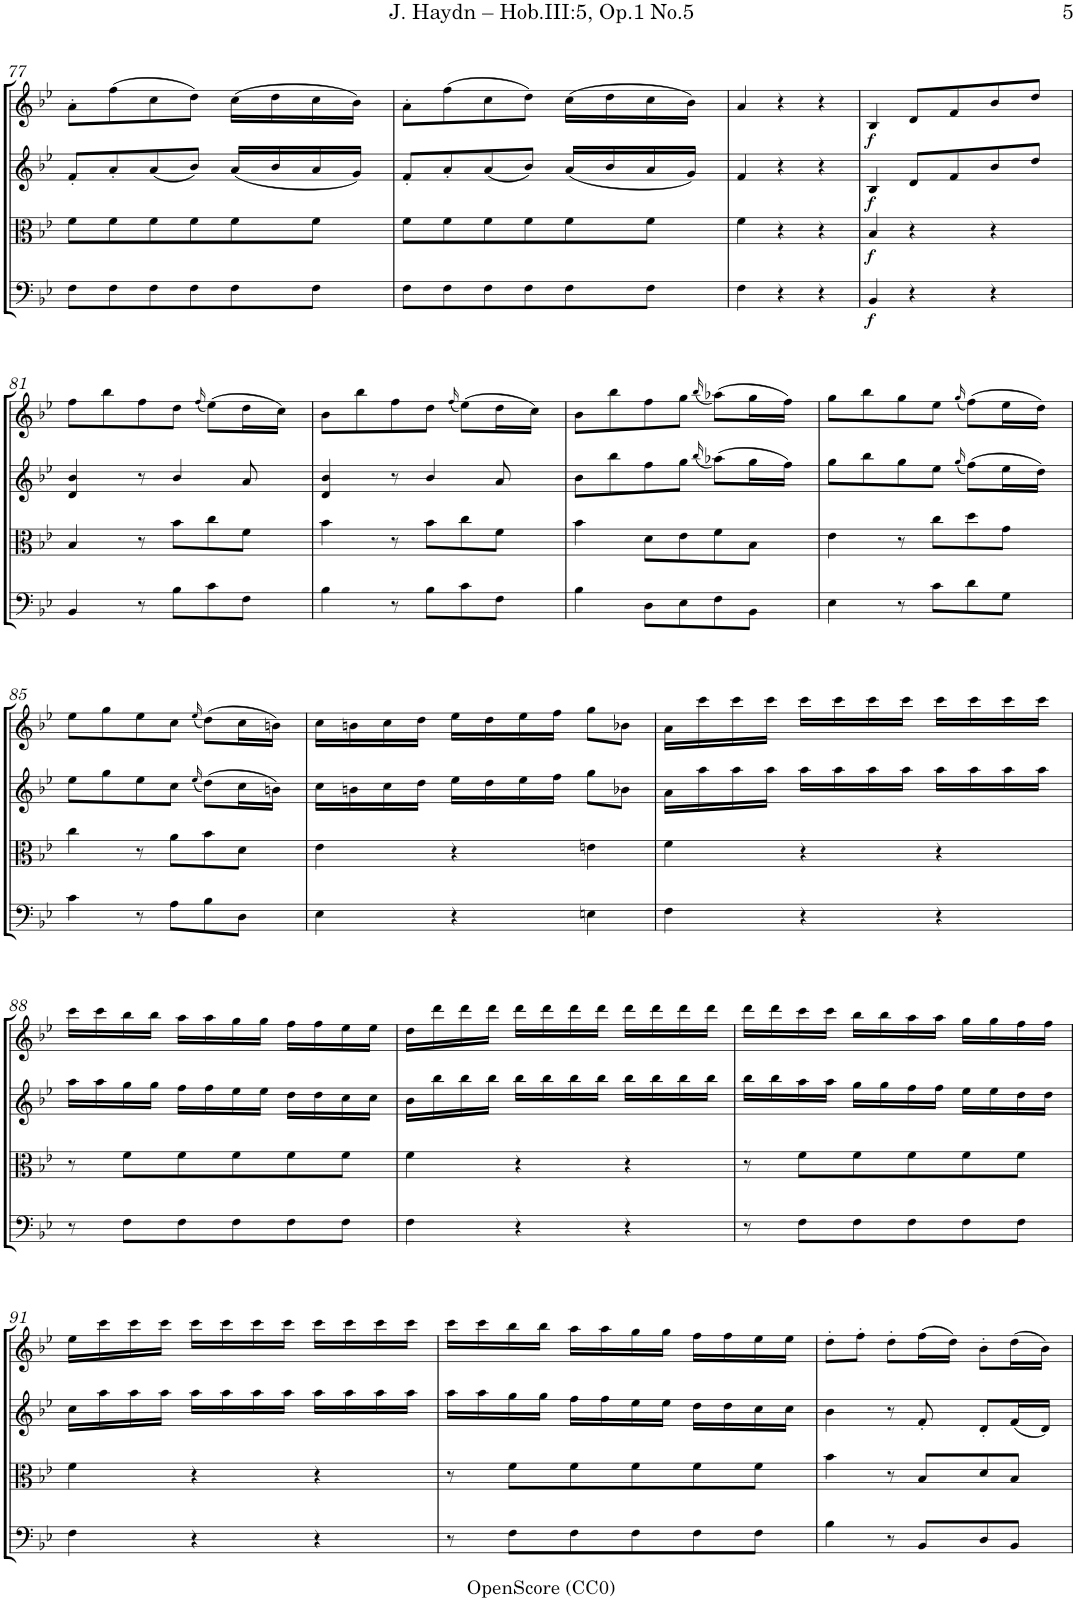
**kern	**dynam	**kern	**dynam	**kern	**dynam	**kern	**dynam
*part4	*part4	*part3	*part3	*part2	*part2	*part1	*part1
*staff4	*staff4	*staff3	*staff3	*staff2	*staff2	*staff1	*staff1
*I"Violoncello	*	*I"Viola	*	*I"Violin 2	*	*I"Violin 1	*
*I'Vc	*	*I'Vla	*	*I'Vln	*	*I'Vln	*
!!LO:PB:g=z
*clefF4	*	*clefC3	*	*clefG2	*	*clefG2	*
*k[b-e-]	*	*k[b-e-]	*	*k[b-e-]	*	*k[b-e-]	*
*M3/4	*	*M3/4	*	*M3/4	*	*M3/4	*
=77	=77	=77	=77	=77	=77	=77	=77
8F\L	.	8f\L	.	8f'/L	.	8a'\L	.
8F\	.	8f\	.	8a'/	.	(8ff\	.
8F\	.	8f\	.	(8a/	.	8cc\	.
8F\	.	8f\	.	8b-/J)	.	8dd\J)	.
8F\	.	8f\	.	(16a/LL	.	(16cc\LL	.
.	.	.	.	16b-/	.	16dd\	.
8F\J	.	8f\J	.	16a/	.	16cc\	.
.	.	.	.	16g/JJ)	.	16b-\JJ)	.
=78	=78	=78	=78	=78	=78	=78	=78
8F\L	.	8f\L	.	8f'/L	.	8a'\L	.
8F\	.	8f\	.	8a'/	.	(8ff\	.
8F\	.	8f\	.	(8a/	.	8cc\	.
8F\	.	8f\	.	8b-/J)	.	8dd\J)	.
8F\	.	8f\	.	(16a/LL	.	(16cc\LL	.
.	.	.	.	16b-/	.	16dd\	.
8F\J	.	8f\J	.	16a/	.	16cc\	.
.	.	.	.	16g/JJ)	.	16b-\JJ)	.
=79	=79	=79	=79	=79	=79	=79	=79
4F\	.	4f\	.	4f/	.	4a/	.
4r	.	4r	.	4r	.	4r	.
4r	.	4r	.	4r	.	4r	.
=80	=80	=80	=80	=80	=80	=80	=80
!	!LO:DY:b	!	!LO:DY:b	!	!LO:DY:b	!	!LO:DY:b
4BB-/	f	4B-/	f	4B-/	f	4B-/	f
4r	.	4r	.	8d/L	.	8d/L	.
.	.	.	.	8f/	.	8f/	.
4r	.	4r	.	8b-/	.	8b-/	.
.	.	.	.	8dd/J	.	8dd/J	.
!!LO:LB:g=z
=81	=81	=81	=81	=81	=81	=81	=81
4BB-/	.	4B-/	.	4d/ 4b-/	.	8ff\L	.
.	.	.	.	.	.	8bb-\	.
8r	.	8r	.	8r	.	8ff\	.
8B-\L	.	8b-\L	.	4b-/	.	8dd\J	.
.	.	.	.	.	.	(16qff/	.
8c\	.	8cc\	.	.	.	(8ee-\L)	.
8F\J	.	8f\J	.	8a/	.	16dd\L	.
.	.	.	.	.	.	16cc\JJ)	.
=82	=82	=82	=82	=82	=82	=82	=82
4B-\	.	4b-\	.	4d/ 4b-/	.	8b-\L	.
.	.	.	.	.	.	8bb-\	.
8r	.	8r	.	8r	.	8ff\	.
8B-\L	.	8b-\L	.	4b-/	.	8dd\J	.
.	.	.	.	.	.	(16qff/	.
8c\	.	8cc\	.	.	.	(8ee-\L)	.
8F\J	.	8f\J	.	8a/	.	16dd\L	.
.	.	.	.	.	.	16cc\JJ)	.
=83	=83	=83	=83	=83	=83	=83	=83
4B-\	.	4b-\	.	8b-\L	.	8b-\L	.
.	.	.	.	8bb-\	.	8bb-\	.
8D\L	.	8d\L	.	8ff\	.	8ff\	.
8E-\	.	8e-\	.	8gg\J	.	8gg\J	.
.	.	.	.	(16qbb-/	.	(16qbb-/	.
8F\	.	8f\	.	(8aa-X\L)	.	(8aa-X\L)	.
8BB-\J	.	8B-\J	.	16gg\L	.	16gg\L	.
.	.	.	.	16ff\JJ)	.	16ff\JJ)	.
=84	=84	=84	=84	=84	=84	=84	=84
4E-\	.	4e-\	.	8gg\L	.	8gg\L	.
.	.	.	.	8bb-\	.	8bb-\	.
8r	.	8r	.	8gg\	.	8gg\	.
8c\L	.	8cc\L	.	8ee-\J	.	8ee-\J	.
.	.	.	.	(16qgg/	.	(16qgg/	.
8d\	.	8dd\	.	(8ff\L)	.	(8ff\L)	.
8G\J	.	8g\J	.	16ee-\L	.	16ee-\L	.
.	.	.	.	16dd\JJ)	.	16dd\JJ)	.
!!LO:LB:g=z
=85	=85	=85	=85	=85	=85	=85	=85
4c\	.	4cc\	.	8ee-\L	.	8ee-\L	.
.	.	.	.	8gg\	.	8gg\	.
8r	.	8r	.	8ee-\	.	8ee-\	.
8A\L	.	8a\L	.	8cc\J	.	8cc\J	.
.	.	.	.	(16qee-/	.	(16qee-/	.
8B-\	.	8b-\	.	(8dd\L)	.	(8dd\L)	.
8D\J	.	8d\J	.	16cc\L	.	16cc\L	.
.	.	.	.	16bn\JJ)	.	16bn\JJ)	.
=86	=86	=86	=86	=86	=86	=86	=86
4E-\	.	4e-\	.	16cc\LL	.	16cc\LL	.
.	.	.	.	16bn\	.	16bn\	.
.	.	.	.	16cc\	.	16cc\	.
.	.	.	.	16dd\JJ	.	16dd\JJ	.
4r	.	4r	.	16ee-\LL	.	16ee-\LL	.
.	.	.	.	16dd\	.	16dd\	.
.	.	.	.	16ee-\	.	16ee-\	.
.	.	.	.	16ff\JJ	.	16ff\JJ	.
4En\	.	4en\	.	8gg\L	.	8gg\L	.
.	.	.	.	8b-X\J	.	8b-X\J	.
=87	=87	=87	=87	=87	=87	=87	=87
4F\	.	4f\	.	16a\LL	.	16a\LL	.
.	.	.	.	16aa\	.	16ccc\	.
.	.	.	.	16aa\	.	16ccc\	.
.	.	.	.	16aa\JJ	.	16ccc\JJ	.
4r	.	4r	.	16aa\LL	.	16ccc\LL	.
.	.	.	.	16aa\	.	16ccc\	.
.	.	.	.	16aa\	.	16ccc\	.
.	.	.	.	16aa\JJ	.	16ccc\JJ	.
4r	.	4r	.	16aa\LL	.	16ccc\LL	.
.	.	.	.	16aa\	.	16ccc\	.
.	.	.	.	16aa\	.	16ccc\	.
.	.	.	.	16aa\JJ	.	16ccc\JJ	.
!!LO:LB:g=z
=88	=88	=88	=88	=88	=88	=88	=88
8r	.	8r	.	16aa\LL	.	16ccc\LL	.
.	.	.	.	16aa\	.	16ccc\	.
8F\L	.	8f\L	.	16gg\	.	16bb-\	.
.	.	.	.	16gg\JJ	.	16bb-\JJ	.
8F\	.	8f\	.	16ff\LL	.	16aa\LL	.
.	.	.	.	16ff\	.	16aa\	.
8F\	.	8f\	.	16ee-\	.	16gg\	.
.	.	.	.	16ee-\JJ	.	16gg\JJ	.
8F\	.	8f\	.	16dd\LL	.	16ff\LL	.
.	.	.	.	16dd\	.	16ff\	.
8F\J	.	8f\J	.	16cc\	.	16ee-\	.
.	.	.	.	16cc\JJ	.	16ee-\JJ	.
=89	=89	=89	=89	=89	=89	=89	=89
4F\	.	4f\	.	16b-\LL	.	16dd\LL	.
.	.	.	.	16bb-\	.	16ddd\	.
.	.	.	.	16bb-\	.	16ddd\	.
.	.	.	.	16bb-\JJ	.	16ddd\JJ	.
4r	.	4r	.	16bb-\LL	.	16ddd\LL	.
.	.	.	.	16bb-\	.	16ddd\	.
.	.	.	.	16bb-\	.	16ddd\	.
.	.	.	.	16bb-\JJ	.	16ddd\JJ	.
4r	.	4r	.	16bb-\LL	.	16ddd\LL	.
.	.	.	.	16bb-\	.	16ddd\	.
.	.	.	.	16bb-\	.	16ddd\	.
.	.	.	.	16bb-\JJ	.	16ddd\JJ	.
=90	=90	=90	=90	=90	=90	=90	=90
8r	.	8r	.	16bb-\LL	.	16ddd\LL	.
.	.	.	.	16bb-\	.	16ddd\	.
8F\L	.	8f\L	.	16aa\	.	16ccc\	.
.	.	.	.	16aa\JJ	.	16ccc\JJ	.
8F\	.	8f\	.	16gg\LL	.	16bb-\LL	.
.	.	.	.	16gg\	.	16bb-\	.
8F\	.	8f\	.	16ff\	.	16aa\	.
.	.	.	.	16ff\JJ	.	16aa\JJ	.
8F\	.	8f\	.	16ee-\LL	.	16gg\LL	.
.	.	.	.	16ee-\	.	16gg\	.
8F\J	.	8f\J	.	16dd\	.	16ff\	.
.	.	.	.	16dd\JJ	.	16ff\JJ	.
!!LO:LB:g=z
=91	=91	=91	=91	=91	=91	=91	=91
4F\	.	4f\	.	16cc\LL	.	16ee-\LL	.
.	.	.	.	16aa\	.	16ccc\	.
.	.	.	.	16aa\	.	16ccc\	.
.	.	.	.	16aa\JJ	.	16ccc\JJ	.
4r	.	4r	.	16aa\LL	.	16ccc\LL	.
.	.	.	.	16aa\	.	16ccc\	.
.	.	.	.	16aa\	.	16ccc\	.
.	.	.	.	16aa\JJ	.	16ccc\JJ	.
4r	.	4r	.	16aa\LL	.	16ccc\LL	.
.	.	.	.	16aa\	.	16ccc\	.
.	.	.	.	16aa\	.	16ccc\	.
.	.	.	.	16aa\JJ	.	16ccc\JJ	.
=92	=92	=92	=92	=92	=92	=92	=92
8r	.	8r	.	16aa\LL	.	16ccc\LL	.
.	.	.	.	16aa\	.	16ccc\	.
8F\L	.	8f\L	.	16gg\	.	16bb-\	.
.	.	.	.	16gg\JJ	.	16bb-\JJ	.
8F\	.	8f\	.	16ff\LL	.	16aa\LL	.
.	.	.	.	16ff\	.	16aa\	.
8F\	.	8f\	.	16ee-\	.	16gg\	.
.	.	.	.	16ee-\JJ	.	16gg\JJ	.
8F\	.	8f\	.	16dd\LL	.	16ff\LL	.
.	.	.	.	16dd\	.	16ff\	.
8F\J	.	8f\J	.	16cc\	.	16ee-\	.
.	.	.	.	16cc\JJ	.	16ee-\JJ	.
=93	=93	=93	=93	=93	=93	=93	=93
4B-\	.	4b-\	.	4b-\	.	8dd'\L	.
.	.	.	.	.	.	8ff'\J	.
8r	.	8r	.	8r	.	8dd'\L	.
8BB-/L	.	8B-/L	.	8f'/	.	(16ff\L	.
.	.	.	.	.	.	16dd\JJ)	.
8D/	.	8d/	.	8d'/L	.	8b-'\L	.
8BB-/J	.	8B-/J	.	(16f/L	.	(16dd\L	.
.	.	.	.	16d/JJ)	.	16b-\JJ)	.
=	=	=	=	=	=	=	=
*-	*-	*-	*-	*-	*-	*-	*-
